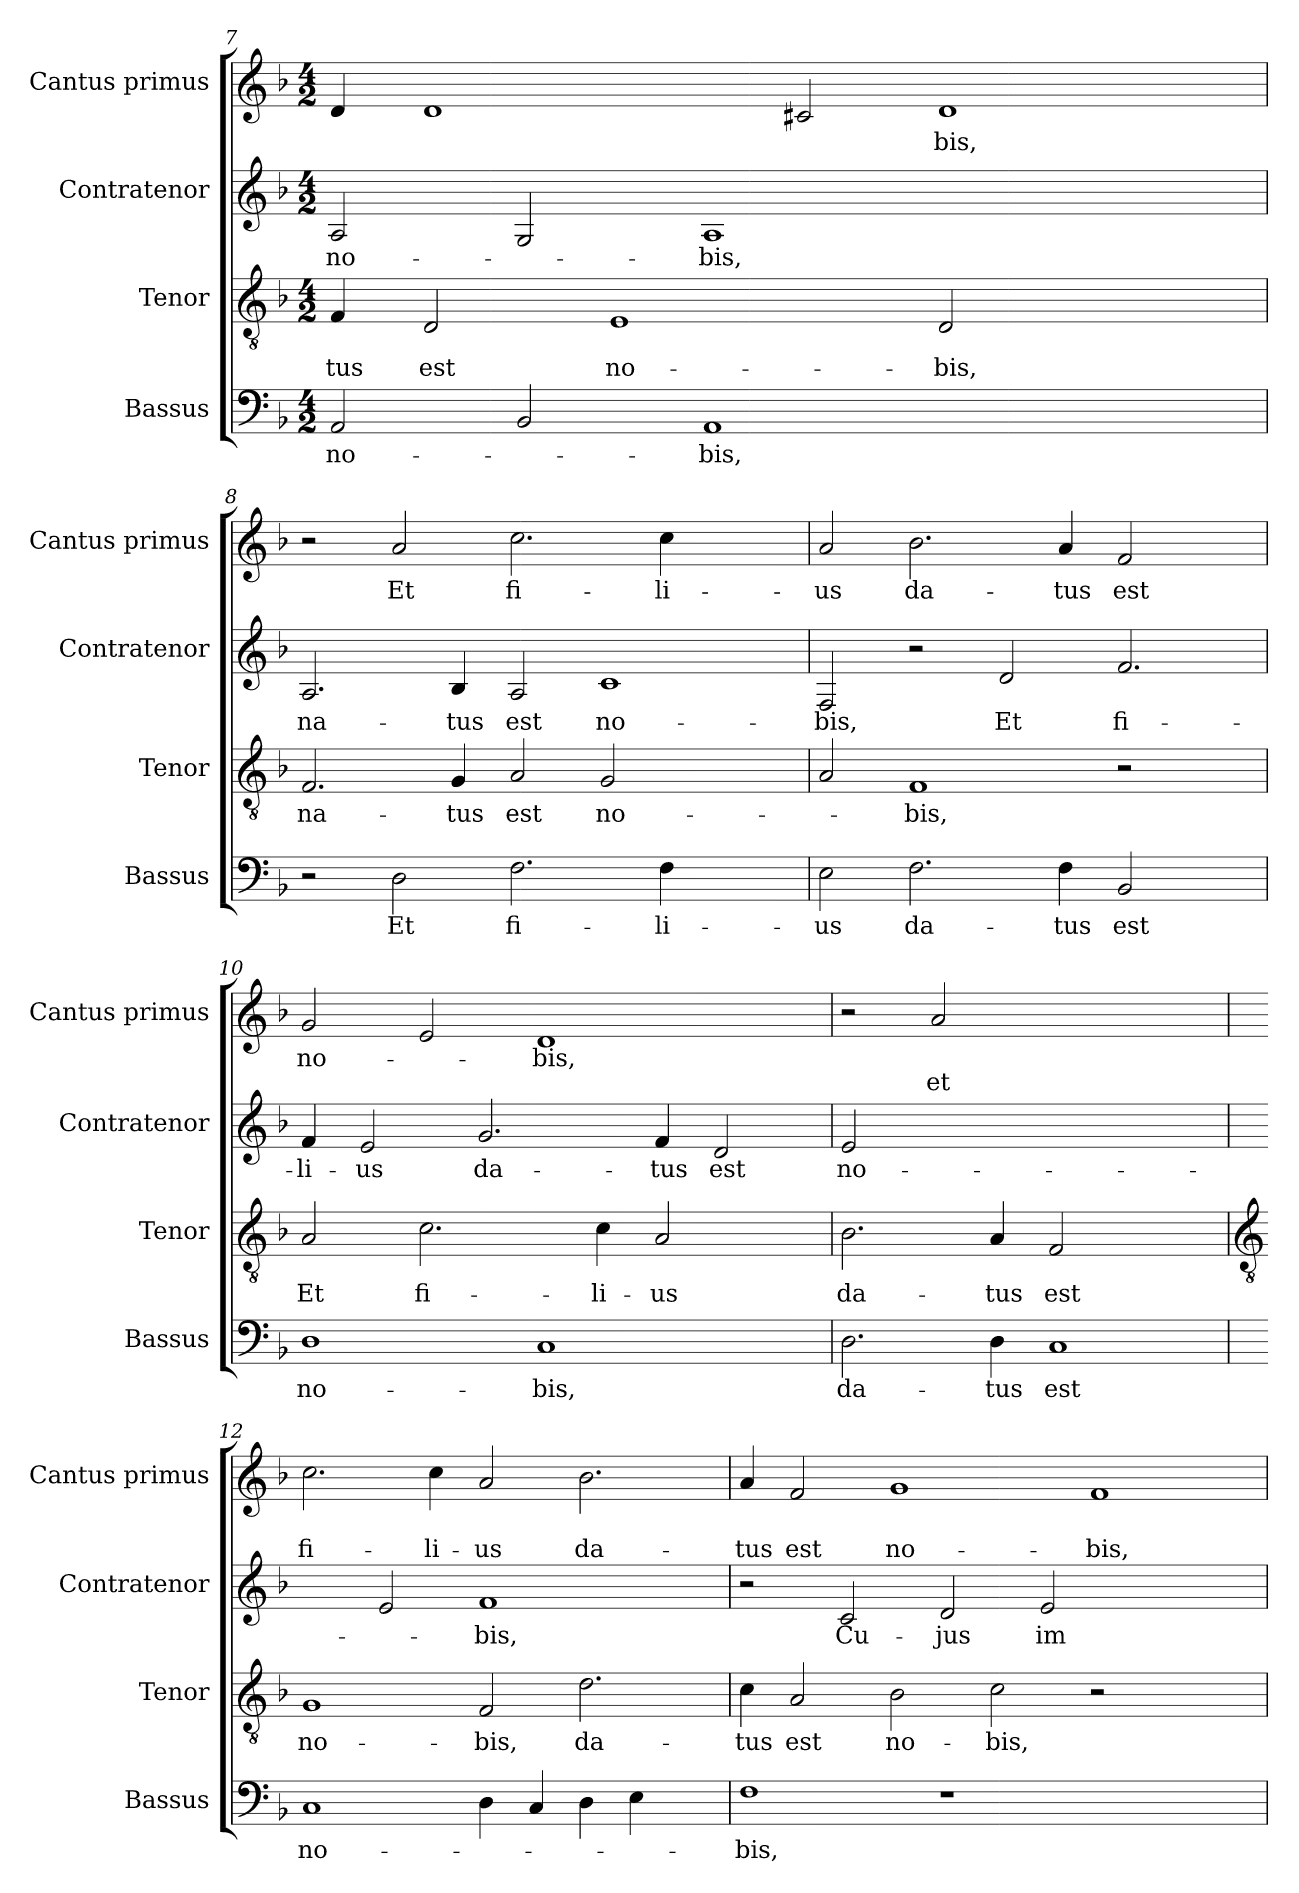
**kern	**text	**kern	**text	**text	**kern	**text	**kern	**text	**text
*part4	*part4	*part3	*part3	*part3	*part2	*part2	*part1	*part1	*part1
*staff4	*staff4	*staff3	*staff3	*staff3	*staff2	*staff2	*staff1	*staff1	*staff1
*I"Bassus	*	*I"Tenor	*	*	*I"Contratenor	*	*I"Cantus primus	*	*
*I'Bassus	*	*I'Tenor	*	*	*I'Contratenor	*	*I'Cantus primus	*	*
*clefF4	*	*clefGv2	*	*	*clefG2	*	*clefG2	*	*
*k[b-]	*	*k[b-]	*	*	*k[b-]	*	*k[b-]	*	*
*F:	*	*F:	*	*	*F:	*	*F:	*	*
*M4/2	*	*M4/2	*	*	*M4/2	*	*M4/2	*	*
=7	=7	=7	=7	=7	=7	=7	=7	=7	=7
!	!LO:LY:b	!	!	!LO:LY:b	!	!LO:LY:b	!	!	!
2AA	no-	4F	.	-tus	2A	no-	4d	.	.
!	!	!	!	!LO:LY:b	!	!	!	!	!
.	.	2D	.	est	.	.	1d	.	.
2BB-	.	.	.	.	2G	.	.	.	.
!	!	!	!	!LO:LY:b	!	!	!	!	!
.	.	1E	.	no-	.	.	.	.	.
!	!LO:LY:b	!	!	!	!	!LO:LY:b	!	!	!
1AA	-bis,	.	.	.	1A	-bis,	.	.	.
.	.	.	.	.	.	.	2c#X	.	.
!	!	!	!	!LO:LY:b	!	!	!	!LO:LY:b	!
.	.	2D	.	-bis,	.	.	1d	bis,	.
2.ryy	.	.	.	.	2.ryy	.	.	.	.
.	.	2ryy	.	.	.	.	.	.	.
=8	=8	=8	=8	=8	=8	=8	=8	=8	=8
!	!	!	!LO:LY:b	!	!	!LO:LY:b	!	!	!
2r	.	2.F	na-	.	2.A	na-	2r	.	.
!	!LO:LY:b	!	!	!	!	!	!	!LO:LY:b	!
2D	Et	.	.	.	.	.	2a	Et	.
!	!	!	!LO:LY:b	!	!	!LO:LY:b	!	!	!
.	.	4G	-tus	.	4B-	-tus	.	.	.
!	!LO:LY:b	!	!LO:LY:b	!	!	!LO:LY:b	!	!LO:LY:b	!
2.F	fi-	2A	est	.	2A	est	2.cc	fi-	.
!	!	!	!LO:LY:b	!	!	!LO:LY:b	!	!	!
.	.	2G	no-	.	1c	no-	.	.	.
!	!LO:LY:b	!	!	!	!	!	!	!LO:LY:b	!
4F	-li-	.	.	.	.	.	4cc	-li-	.
2ryy	.	2ryy	.	.	.	.	2ryy	.	.
=9	=9	=9	=9	=9	=9	=9	=9	=9	=9
!	!LO:LY:b	!	!	!	!	!LO:LY:b	!	!LO:LY:b	!
2E	-us	2A	.	.	2F	-bis,	2a	-us	.
!	!LO:LY:b	!	!LO:LY:b	!	!	!	!	!LO:LY:b	!
2.F	da-	1F	-bis,	.	2r	.	2.b-	da-	.
!	!	!	!	!	!	!LO:LY:b	!	!	!
.	.	.	.	.	2d	Et	.	.	.
!	!LO:LY:b	!	!	!	!	!	!	!LO:LY:b	!
4F	-tus	.	.	.	.	.	4a	-tus	.
!	!LO:LY:b	!	!	!	!	!LO:LY:b	!	!LO:LY:b	!
2BB-	est	2r	.	.	2.f	fi-	2f	est	.
4ryy	.	4ryy	.	.	.	.	4ryy	.	.
=10	=10	=10	=10	=10	=10	=10	=10	=10	=10
!	!LO:LY:b	!	!LO:LY:b	!	!	!LO:LY:b	!	!LO:LY:b	!
1D	no-	2A	Et	.	4f	-li-	2g	no-	.
!	!	!	!	!	!	!LO:LY:b	!	!	!
.	.	.	.	.	2e	-us	.	.	.
!	!	!	!LO:LY:b	!	!	!	!	!	!
.	.	2.c	fi-	.	.	.	2e	.	.
!	!	!	!	!	!	!LO:LY:b	!	!	!
.	.	.	.	.	2.g	da-	.	.	.
!	!LO:LY:b	!	!	!	!	!	!	!LO:LY:b	!
1C	-bis,	.	.	.	.	.	1d	-bis,	.
!	!	!	!LO:LY:b	!	!	!	!	!	!
.	.	4c	-li-	.	.	.	.	.	.
!	!	!	!LO:LY:b	!	!	!LO:LY:b	!	!	!
.	.	2A	-us	.	4f	-tus	.	.	.
!	!	!	!	!	!	!LO:LY:b	!	!	!
.	.	.	.	.	2d	est	.	.	.
4ryy	.	4ryy	.	.	.	.	4ryy	.	.
=11	=11	=11	=11	=11	=11	=11	=11	=11	=11
!	!LO:LY:b	!	!LO:LY:b	!	!	!LO:LY:b	!	!	!
2.D	da-	2.B-	da-	.	2e	no-	2r	.	.
!	!	!	!	!	!	!	!	!	!LO:LY:b
.	.	.	.	.	[2fyy	.	2a	.	et
!	!LO:LY:b	!	!LO:LY:b	!	!	!	!	!	!
4D	-tus	4A	-tus	.	.	.	.	.	.
!	!LO:LY:b	!	!LO:LY:b	!	!	!	!	!	!
1C	est	2F	est	.	1ryy	.	1ryy	.	.
.	.	2ryy	.	.	.	.	.	.	.
!!LO:LB:g=z
=12	=12	=12	=12	=12	=12	=12	=12	=12	=12
*	*	*clefGv2	*	*	*	*	*	*	*
!	!LO:LY:b	!	!LO:LY:b	!	!	!	!	!	!LO:LY:b
1C	no-	1G	no-	.	2fyy]	.	2.cc	.	fi-
.	.	.	.	.	2e	.	.	.	.
!	!	!	!	!	!	!	!	!	!LO:LY:b
.	.	.	.	.	.	.	4cc	.	-li-
!	!	!	!LO:LY:b	!	!	!LO:LY:b	!	!	!LO:LY:b
4D	.	2F	-bis,	.	1f	-bis,	2a	.	-us
4C	.	.	.	.	.	.	.	.	.
!	!	!	!LO:LY:b	!	!	!	!	!	!LO:LY:b
4D	.	2.d	da-	.	.	.	2.b-	.	da-
4E	.	.	.	.	.	.	.	.	.
4ryy	.	.	.	.	4ryy	.	.	.	.
=13	=13	=13	=13	=13	=13	=13	=13	=13	=13
!	!LO:LY:b	!	!LO:LY:b	!	!	!	!	!	!LO:LY:b
1F	-bis,	4c	-tus	.	2r	.	4a	.	-tus
!	!	!	!LO:LY:b	!	!	!	!	!	!LO:LY:b
.	.	2A	est	.	.	.	2f	.	est
!	!	!	!	!	!	!LO:LY:b	!	!	!
.	.	.	.	.	2c	Cu-	.	.	.
!	!	!	!LO:LY:b	!	!	!	!	!	!LO:LY:b
.	.	2B-	no-	.	.	.	1g	.	no-
!	!	!	!	!	!	!LO:LY:b	!	!	!
1r	.	.	.	.	2d	-jus	.	.	.
!	!	!	!LO:LY:b	!	!	!	!	!	!
.	.	2c	-bis,	.	.	.	.	.	.
!	!	!	!	!	!	!LO:LY:b	!	!	!
.	.	.	.	.	2e	im	.	.	.
!	!	!	!	!	!	!	!	!	!LO:LY:b
.	.	2r	.	.	.	.	1f	.	-bis,
2.ryy	.	.	.	.	2.ryy	.	.	.	.
.	.	2ryy	.	.	.	.	.	.	.
=	=	=	=	=	=	=	=	=	=
*-	*-	*-	*-	*-	*-	*-	*-	*-	*-
